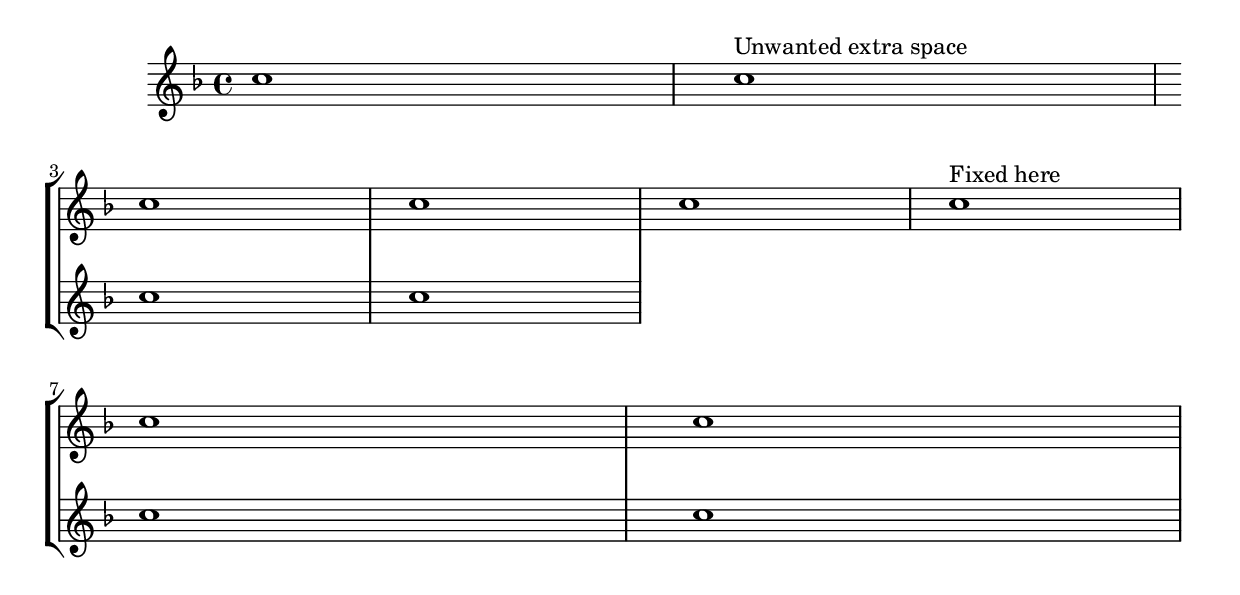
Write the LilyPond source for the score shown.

%% DO NOT EDIT this file manually; it is automatically
%% generated from LSR http://lsr.dsi.unimi.it
%% Make any changes in LSR itself, or in Documentation/snippets/new/ ,
%% and then run scripts/auxiliar/makelsr.py
%%
%% This file is in the public domain.
\version "2.14.2"

\header {
  lsrtags = "workaround, breaks, contexts-and-engravers, staff-notation"

%% Translation of GIT committish: b482c3e5b56c3841a88d957e0ca12964bd3e64fa
  texidoces = "
Al añadir un pentagrama nuevo en un salto de línea, por desgracia
se añade un espacio adicional al final de la línea antes del salto
(reservado para hacer sitio a un cambio de armadura que de todas
formas no se va a imprimir). La solución alternativa es añadir un
ajuste para @code{Staff.explicitKeySignatureVisibility} como se
muestra en el ejemplo.

"
  doctitlees = "Añadir un pentagrama adicional en un salto de línea"

  texidoc = "
When adding a new staff at a line break, some extra space is
unfortunately added at the end of the line before the break (to fit in
a key signature change, which  will never be printed anyway).  The
workaround is to add a setting of
@code{Staff.explicitKeySignatureVisibility} as is shown in the example.


"
  doctitle = "Adding an extra staff at a line break"
} % begin verbatim


\score {
  \new StaffGroup \relative c'' {
    \new Staff
    \key f \major
    c1 c^"Unwanted extra space" \break
    << { c1 | c }
       \new Staff {
         \key f \major
         \once \override Staff.TimeSignature #'stencil = ##f
         c1 | c
       }
    >>
    c1 | c^"Fixed here" \break
    << { c1 | c }
       \new Staff {
         \once \set Staff.explicitKeySignatureVisibility = #end-of-line-invisible
         \key f \major
         \once \override Staff.TimeSignature #'stencil = ##f
         c1 | c
       }
    >>
  }
}

